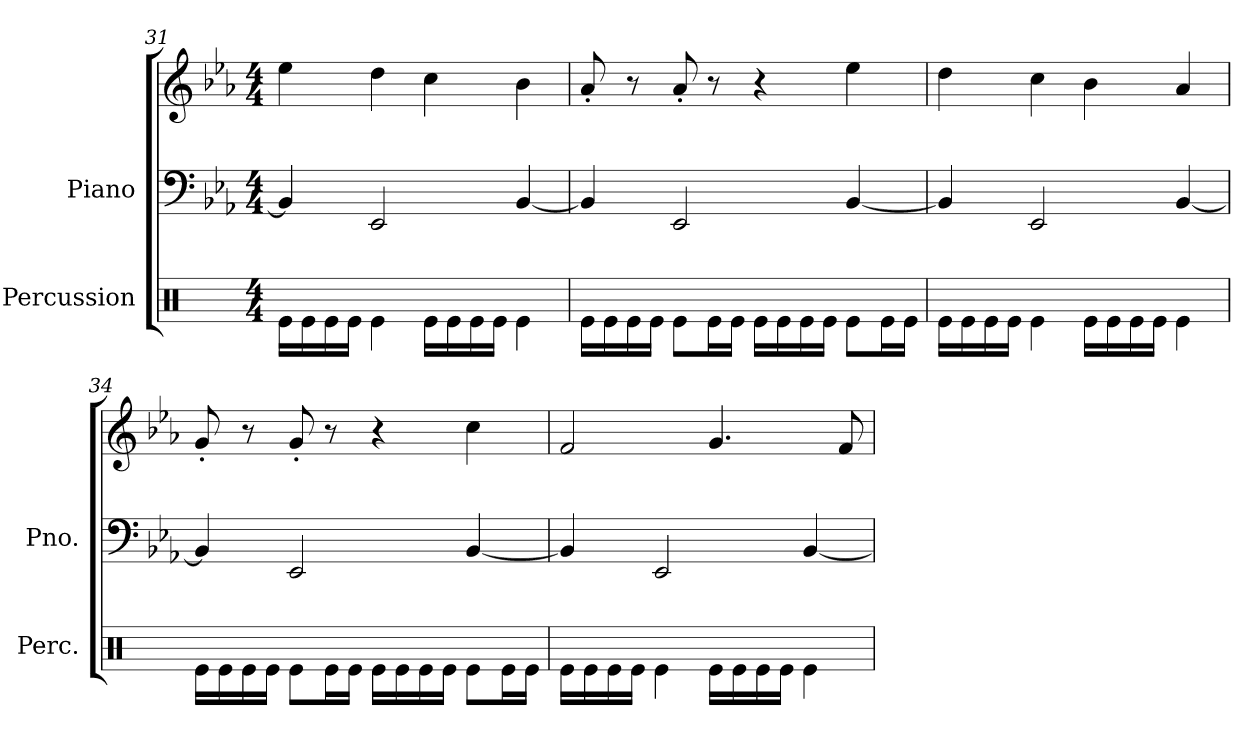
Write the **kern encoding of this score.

**kern	**kern	**kern
*part2	*part1	*part1
*staff3	*staff2	*staff1
*I"Percussion	*I"Piano	*
*I'Perc.	*I'Pno.	*
*clefX	*clefF4	*clefG2
*k[]	*k[b-e-a-]	*k[b-e-a-]
*	*E-:	*E-:
*M4/4	*M4/4	*M4/4
=31	=31	=31
16Re\LL	4BB-/]	4ee-\
16Re\	.	.
16Re\	.	.
16Re\JJ	.	.
4Re\	2EE-/	4dd\
16Re\LL	.	4cc\
16Re\	.	.
16Re\	.	.
16Re\JJ	.	.
4Re\	[4BB-/	4b-\
=32	=32	=32
16Re\LL	4BB-/]	8a-'/
16Re\	.	.
16Re\	.	8r
16Re\JJ	.	.
8Re\L	2EE-/	8a-'/
16Re\L	.	8r
16Re\JJ	.	.
16Re\LL	.	4r
16Re\	.	.
16Re\	.	.
16Re\JJ	.	.
8Re\L	[4BB-/	4ee-\
16Re\L	.	.
16Re\JJ	.	.
!!LO:LB:g=z
=33	=33	=33
16Re\LL	4BB-/]	4dd\
16Re\	.	.
16Re\	.	.
16Re\JJ	.	.
4Re\	2EE-/	4cc\
16Re\LL	.	4b-\
16Re\	.	.
16Re\	.	.
16Re\JJ	.	.
4Re\	[4BB-/	4a-/
=34	=34	=34
16Re\LL	4BB-/]	8g'/
16Re\	.	.
16Re\	.	8r
16Re\JJ	.	.
8Re\L	2EE-/	8g'/
16Re\L	.	8r
16Re\JJ	.	.
16Re\LL	.	4r
16Re\	.	.
16Re\	.	.
16Re\JJ	.	.
8Re\L	[4BB-/	4cc\
16Re\L	.	.
16Re\JJ	.	.
=35	=35	=35
16Re\LL	4BB-/]	2f/
16Re\	.	.
16Re\	.	.
16Re\JJ	.	.
4Re\	2EE-/	.
16Re\LL	.	4.g/
16Re\	.	.
16Re\	.	.
16Re\JJ	.	.
4Re\	[4BB-/	.
.	.	8f/
=	=	=
*-	*-	*-
